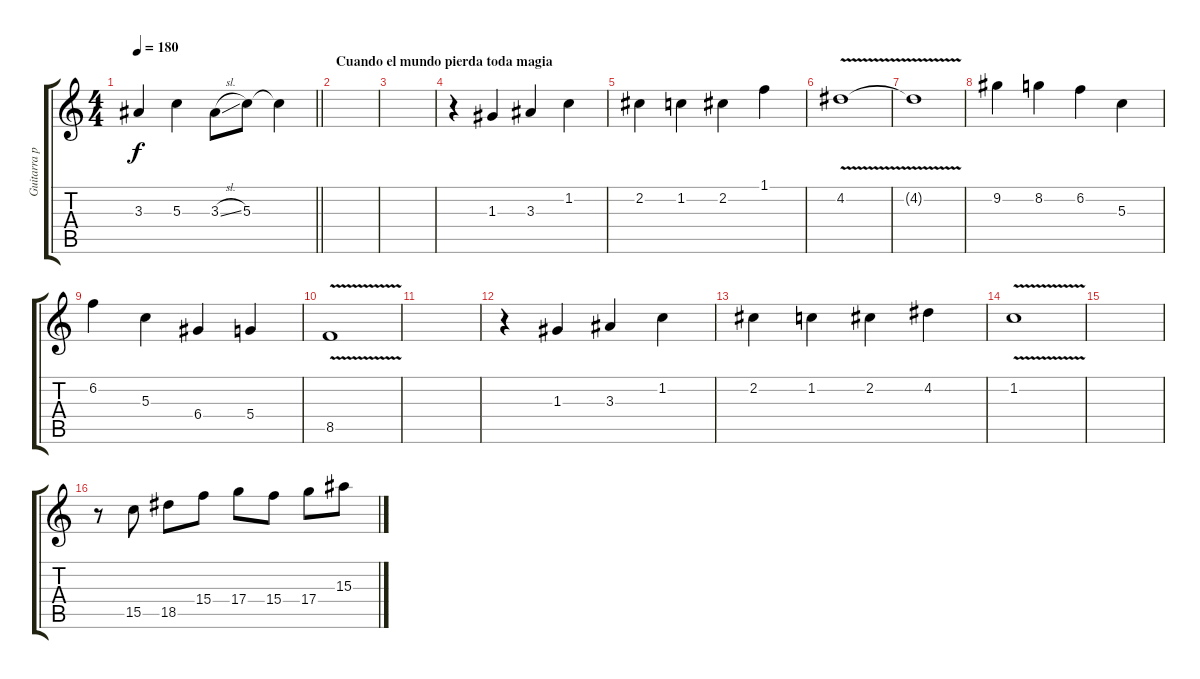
\track ("Guitarra principal" "Guitarra p") {instrument overdrivenguitar}
\staff {score tabs}
\tuning (E4 B3 G3 D3 A2 E2) {hide}
\ts (4 4)
\tempo 180
\clef g2
\barLineRight lightlight
\ks c
3.3.4{dy f} 5.3.4 3.3{sl}.8 5.3.8 5.3{t}.4 |
\section ("" "Cuando el mundo pierda toda magia")
|
|
r.4 1.3.4 3.3.4 1.2.4 |
2.2.4 1.2.4 2.2.4 1.1.4 |
4.2{v}.1 |
4.2{t}.1 |
9.2.4 8.2.4 6.2.4 5.3.4 |
6.2.4 5.3.4 6.4.4 5.4.4 |
8.5{v}.1 |
|
r.4 1.3.4 3.3.4 1.2.4 |
2.2.4 1.2.4 2.2.4 4.2.4 |
1.2{v}.1 |
|
r.8 15.5.8 18.5.8 15.4.8 17.4.8 15.4.8 17.4.8 15.3.8
